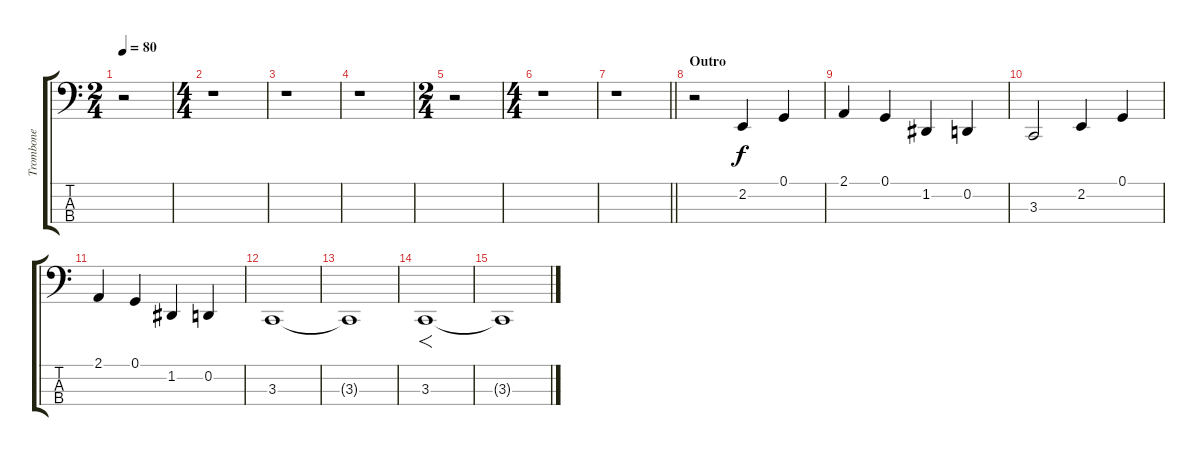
\track ("Trombone" "Trombone") {instrument frenchhorn}
\staff {score tabs}
\tuning (G2 D2 A1 E1) {hide}
\ts (2 4)
\tempo 80
\clef f4
\ks c
r.2{dy f} |
\ts (4 4)
r.1 |
r.1 |
r.1 |
\ts (2 4)
r.2 |
\ts (4 4)
r.1 |
\barLineRight lightlight
r.1 |
\section ("" "Outro")
r.2 2.2.4 0.1.4 |
2.1.4 0.1.4 1.2.4 0.2.4 |
3.3.2 2.2.4 0.1.4 |
2.1.4 0.1.4 1.2.4 0.2.4 |
3.3.1{volume 0} |
3.3{t}.1 |
3.3.1{f volume 11} |
3.3{t}.1{volume 0}
